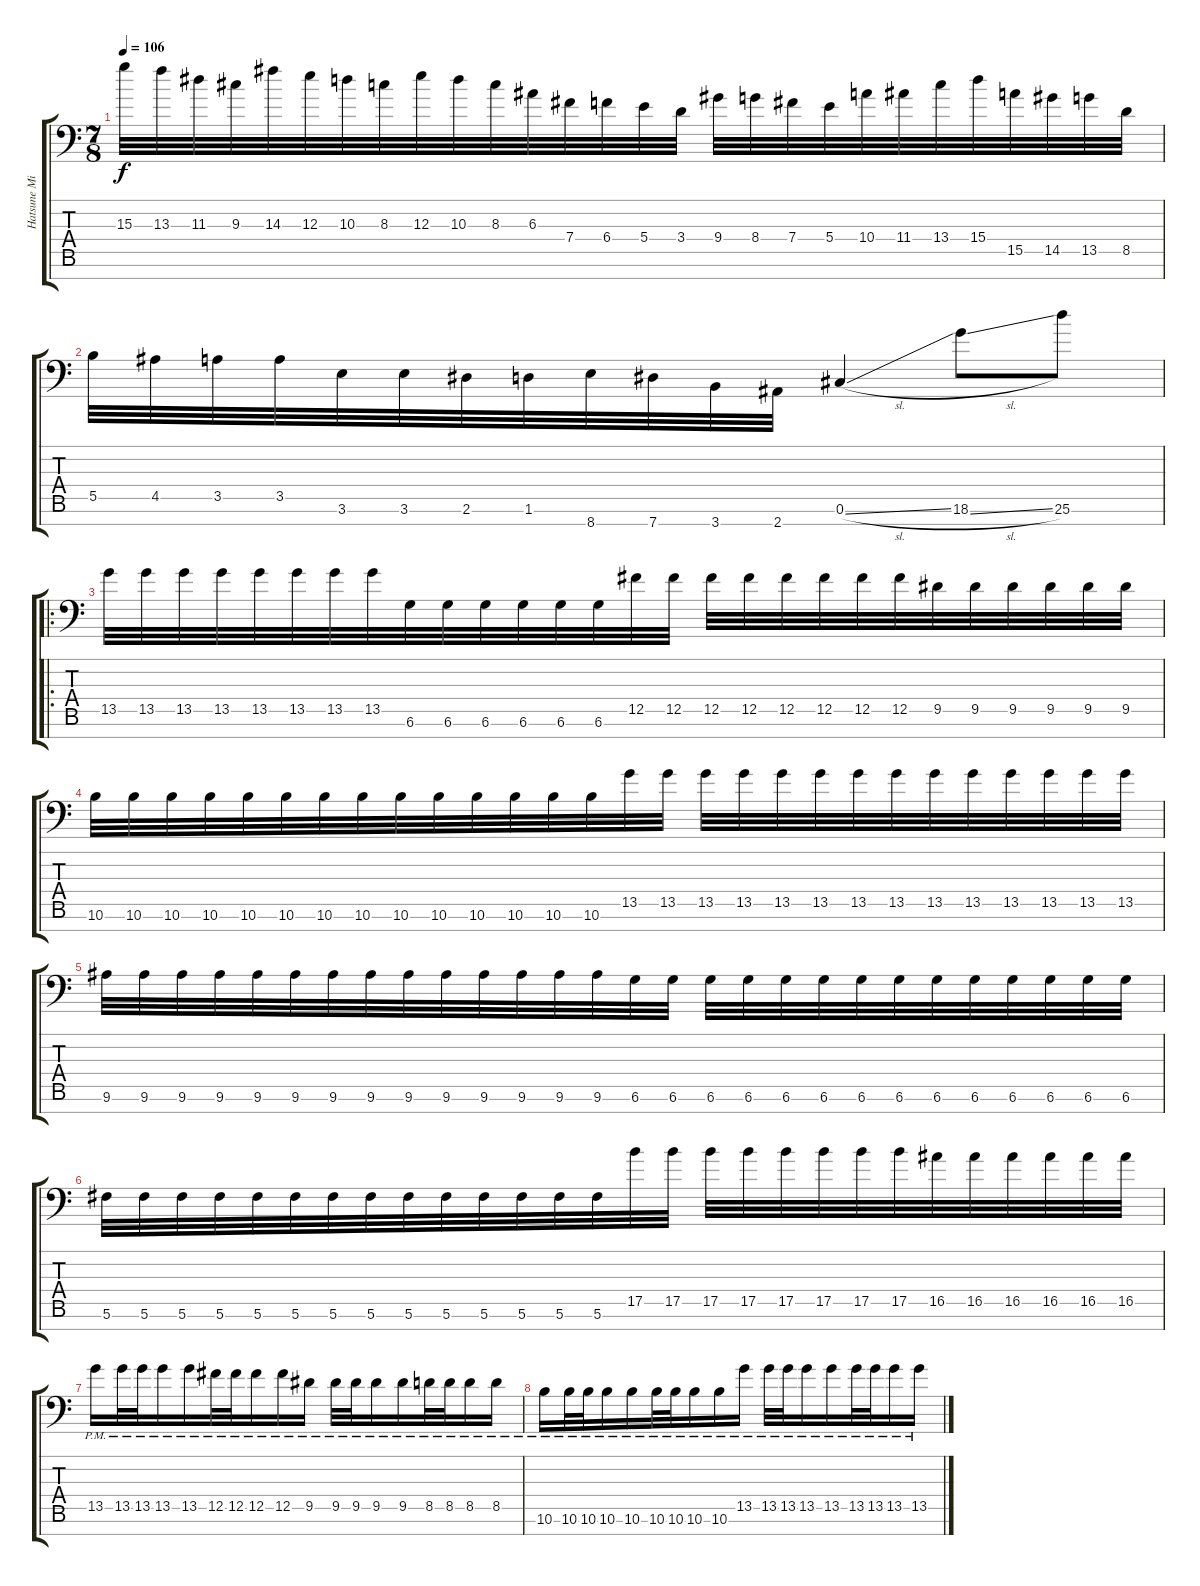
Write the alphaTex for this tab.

\track ("Hatsune Miku" "Hatsune Mi") {instrument distortionguitar}
\staff {score tabs}
\tuning (Db4 Ab3 E3 B2 Gb2 Db2 Ab1) {hide}
\ts (7 8)
\tempo 106
\clef f4
\ks c
15.3.32{dy f} 13.3.32 11.3.32 9.3.32 14.3.32 12.3.32 10.3.32 8.3.32 12.3.32 10.3.32 8.3.32 6.3.32 7.4.32 6.4.32 5.4.32 3.4.32 9.4.32 8.4.32 7.4.32 5.4.32 10.4.32 11.4.32 13.4.32 15.4.32 15.5.32 14.5.32 13.5.32 8.5.32 |
5.5.32 4.5.32 3.5.32 3.5.32 3.6.32 3.6.32 2.6.32 1.6.32 8.7.32 7.7.32 3.7.32 2.7.32 0.6{sl}.4 18.6{sl}.8 25.6.8 |
\ro
13.5.32 13.5.32 13.5.32 13.5.32 13.5.32 13.5.32 13.5.32 13.5.32 6.6.32 6.6.32 6.6.32 6.6.32 6.6.32 6.6.32 12.5.32 12.5.32 12.5.32 12.5.32 12.5.32 12.5.32 12.5.32 12.5.32 9.5.32 9.5.32 9.5.32 9.5.32 9.5.32 9.5.32 |
10.6.32 10.6.32 10.6.32 10.6.32 10.6.32 10.6.32 10.6.32 10.6.32 10.6.32 10.6.32 10.6.32 10.6.32 10.6.32 10.6.32 13.5.32 13.5.32 13.5.32 13.5.32 13.5.32 13.5.32 13.5.32 13.5.32 13.5.32 13.5.32 13.5.32 13.5.32 13.5.32 13.5.32 |
9.6.32 9.6.32 9.6.32 9.6.32 9.6.32 9.6.32 9.6.32 9.6.32 9.6.32 9.6.32 9.6.32 9.6.32 9.6.32 9.6.32 6.6.32 6.6.32 6.6.32 6.6.32 6.6.32 6.6.32 6.6.32 6.6.32 6.6.32 6.6.32 6.6.32 6.6.32 6.6.32 6.6.32 |
5.6.32 5.6.32 5.6.32 5.6.32 5.6.32 5.6.32 5.6.32 5.6.32 5.6.32 5.6.32 5.6.32 5.6.32 5.6.32 5.6.32 17.5.32 17.5.32 17.5.32 17.5.32 17.5.32 17.5.32 17.5.32 17.5.32 16.5.32 16.5.32 16.5.32 16.5.32 16.5.32 16.5.32 |
13.5{pm}.16 13.5{pm}.32 13.5{pm}.32 13.5{pm}.16 13.5{pm}.16 12.5{pm}.32 12.5{pm}.32 12.5{pm}.16 12.5{pm}.16 9.5{pm}.16 9.5{pm}.32 9.5{pm}.32 9.5{pm}.16 9.5{pm}.16 8.5{pm}.32 8.5{pm}.32 8.5{pm}.16 8.5{pm}.16 |
10.6{pm}.16 10.6{pm}.32 10.6{pm}.32 10.6{pm}.16 10.6{pm}.16 10.6{pm}.32 10.6{pm}.32 10.6{pm}.16 10.6{pm}.16 13.5{pm}.16 13.5{pm}.32 13.5{pm}.32 13.5{pm}.16 13.5{pm}.16 13.5{pm}.32 13.5{pm}.32 13.5{pm}.16 13.5{pm}.16
